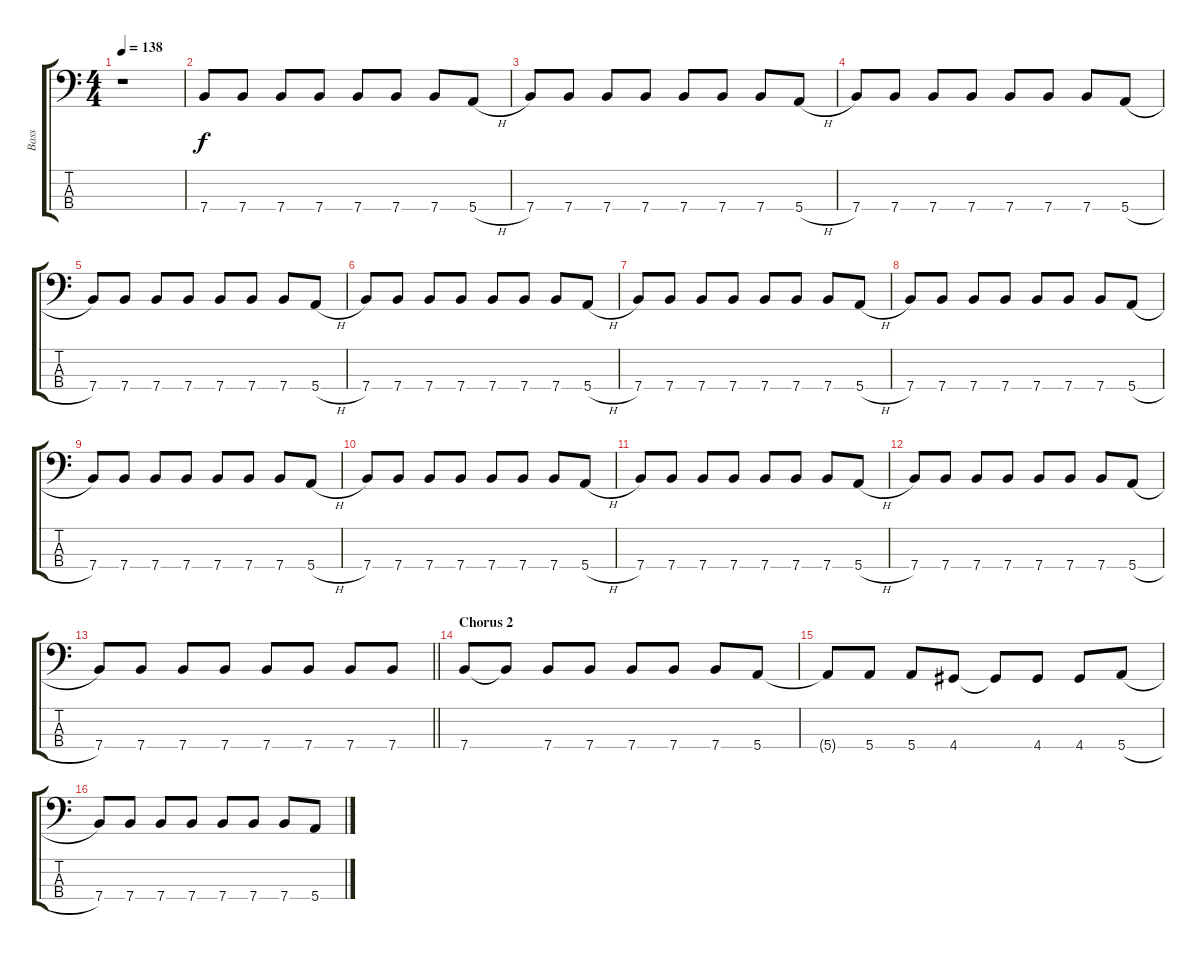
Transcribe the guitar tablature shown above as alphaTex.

\track ("Bass" "Bass") {instrument electricbasspick}
\staff {score tabs}
\tuning (G2 D2 A1 E1) {hide}
\ts (4 4)
\tempo 138
\clef f4
\ks c
r.1{dy f} |
7.4.8 7.4.8 7.4.8 7.4.8 7.4.8 7.4.8 7.4.8 5.4{h}.8 |
7.4.8 7.4.8 7.4.8 7.4.8 7.4.8 7.4.8 7.4.8 5.4{h}.8 |
7.4.8 7.4.8 7.4.8 7.4.8 7.4.8 7.4.8 7.4.8 5.4{h}.8 |
7.4.8 7.4.8 7.4.8 7.4.8 7.4.8 7.4.8 7.4.8 5.4{h}.8 |
7.4.8 7.4.8 7.4.8 7.4.8 7.4.8 7.4.8 7.4.8 5.4{h}.8 |
7.4.8 7.4.8 7.4.8 7.4.8 7.4.8 7.4.8 7.4.8 5.4{h}.8 |
7.4.8 7.4.8 7.4.8 7.4.8 7.4.8 7.4.8 7.4.8 5.4{h}.8 |
7.4.8 7.4.8 7.4.8 7.4.8 7.4.8 7.4.8 7.4.8 5.4{h}.8 |
7.4.8 7.4.8 7.4.8 7.4.8 7.4.8 7.4.8 7.4.8 5.4{h}.8 |
7.4.8 7.4.8 7.4.8 7.4.8 7.4.8 7.4.8 7.4.8 5.4{h}.8 |
7.4.8 7.4.8 7.4.8 7.4.8 7.4.8 7.4.8 7.4.8 5.4{h}.8 |
\barLineRight lightlight
7.4.8 7.4.8 7.4.8 7.4.8 7.4.8 7.4.8 7.4.8 7.4.8 |
\section ("" "Chorus 2")
7.4.8 7.4{t}.8 7.4.8 7.4.8 7.4.8 7.4.8 7.4.8 5.4.8 |
5.4{t}.8 5.4.8 5.4.8 4.4.8 4.4{t}.8 4.4.8 4.4.8 5.4{h}.8 |
7.4.8 7.4.8 7.4.8 7.4.8 7.4.8 7.4.8 7.4.8 5.4{h}.8
